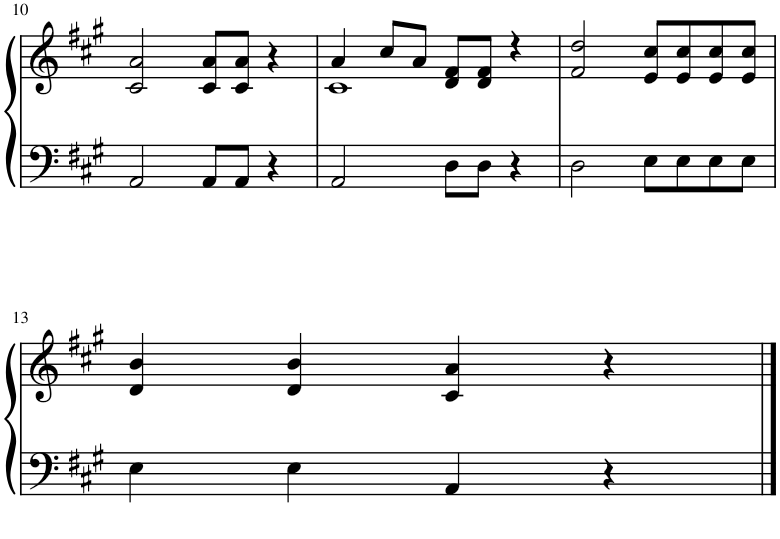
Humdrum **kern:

**kern	**kern
*part1	*part1
*staff2	*staff1
*I"Piano	*
*I'Pno.	*
!!LO:PB:g=z
*clefF4	*clefG2
*k[f#c#g#]	*k[f#c#g#]
*M4/4	*M4/4
=10	=10
2AA/	2c#/ 2a/
8AA/L	8c#/ 8a/L
8AA/J	8c#/ 8a/J
4r	4r
=11	=11
*	*^
2AA/	4a/	1c#
.	8cc#/L	.
.	8a/J	.
8D\L	8d/ 8f#/L	.
8D\J	8d/ 8f#/J	.
4r	4r	.
*	*v	*v
=12	=12
2D\	2f#/ 2dd/
8E\L	8e/ 8cc#/L
8E\	8e/ 8cc#/
8E\	8e/ 8cc#/
8E\J	8e/ 8cc#/J
!!LO:LB:g=z
=13	=13
4E\	4d/ 4b/
4E\	4d/ 4b/
4AA/	4c#/ 4a/
4r	4r
==	==
*-	*-
